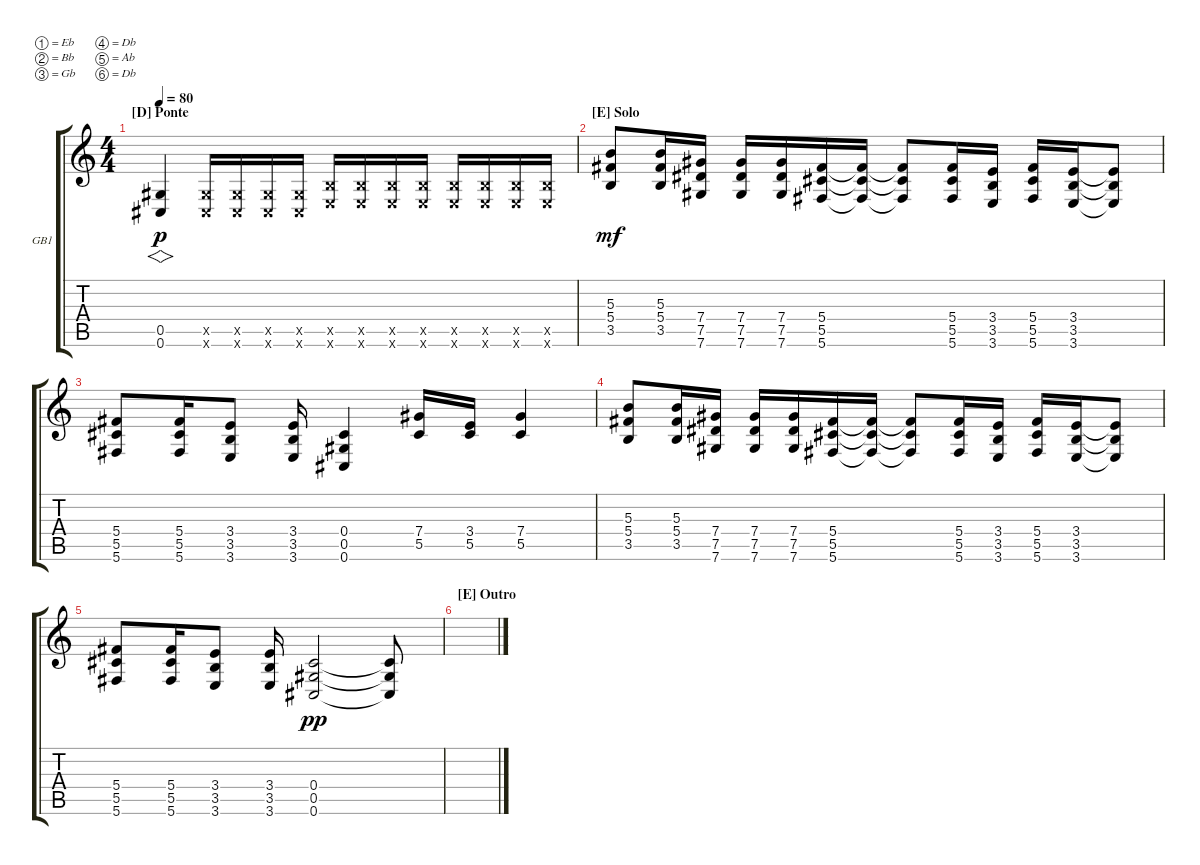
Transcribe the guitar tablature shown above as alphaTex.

\defaultSystemsLayout 4
\bracketExtendMode groupsimilarinstruments
\firstSystemTrackNameOrientation horizontal
\otherSystemsTrackNameOrientation horizontal
\track ("Guitarra 1 - Base" "GB1") {multiBarRest instrument acousticguitarsteel}
\staff {score tabs}
\tuning (Eb4 Bb3 Gb3 Db3 Ab2 Db2)
\ts (4 4)
\section ("D" "Ponte")
\tempo 80
\clef g2
\ks c
(0.5 0.6).4{vs dy p} (0.6{x} 0.5{x}).16 (0.6{x} 0.5{x}).16 (0.6{x} 0.5{x}).16 (0.6{x} 0.5{x}).16 (3.6{x} 3.5{x}).16 (3.6{x} 3.5{x}).16 (3.6{x} 3.5{x}).16 (3.6{x} 3.5{x}).16 (3.6{x} 3.5{x}).16 (3.6{x} 3.5{x}).16 (3.6{x} 3.5{x}).16 (3.6{x} 3.5{x}).16 |
\section ("E" "Solo")
(3.5 5.4 5.3).8{dy mf} (5.3 5.4 3.5).16 (7.6 7.5 7.4).16 (7.5 7.4 7.6).16 (7.6 7.5 7.4).16 (5.6 5.5 5.4).16 (5.4{t} 5.5{t} 5.6{t}).16 (5.6{t} 5.5{t} 5.4{t}).8 (5.6 5.5 5.4).16 (3.4 3.5 3.6).16 (5.6 5.5 5.4).16 (3.4 3.5 3.6).16 (3.6{t} 3.5{t} 3.4{t}).8 |
(5.6 5.5 5.4).8 (5.6 5.5 5.4).16 (3.4 3.5 3.6).8 (3.6 3.5 3.4).16 (0.6 0.5 0.4).4 (5.5 7.4).16 (3.4 5.5).16 (5.5 7.4).4 |
(3.5 5.4 5.3).8 (5.3 5.4 3.5).16 (7.6 7.5 7.4).16 (7.5 7.4 7.6).16 (7.6 7.5 7.4).16 (5.6 5.5 5.4).16 (5.4{t} 5.5{t} 5.6{t}).16 (5.6{t} 5.5{t} 5.4{t}).8 (5.6 5.5 5.4).16 (3.4 3.5 3.6).16 (5.6 5.5 5.4).16 (3.4 3.5 3.6).16 (3.6{t} 3.5{t} 3.4{t}).8 |
(5.6 5.5 5.4).8 (5.6 5.5 5.4).16 (3.4 3.5 3.6).8 (3.6 3.5 3.4).16 (0.6 0.5 0.4).2{dy pp} (0.6{t} 0.5{t} 0.4{t}).8 |
\section ("E" "Outro")
